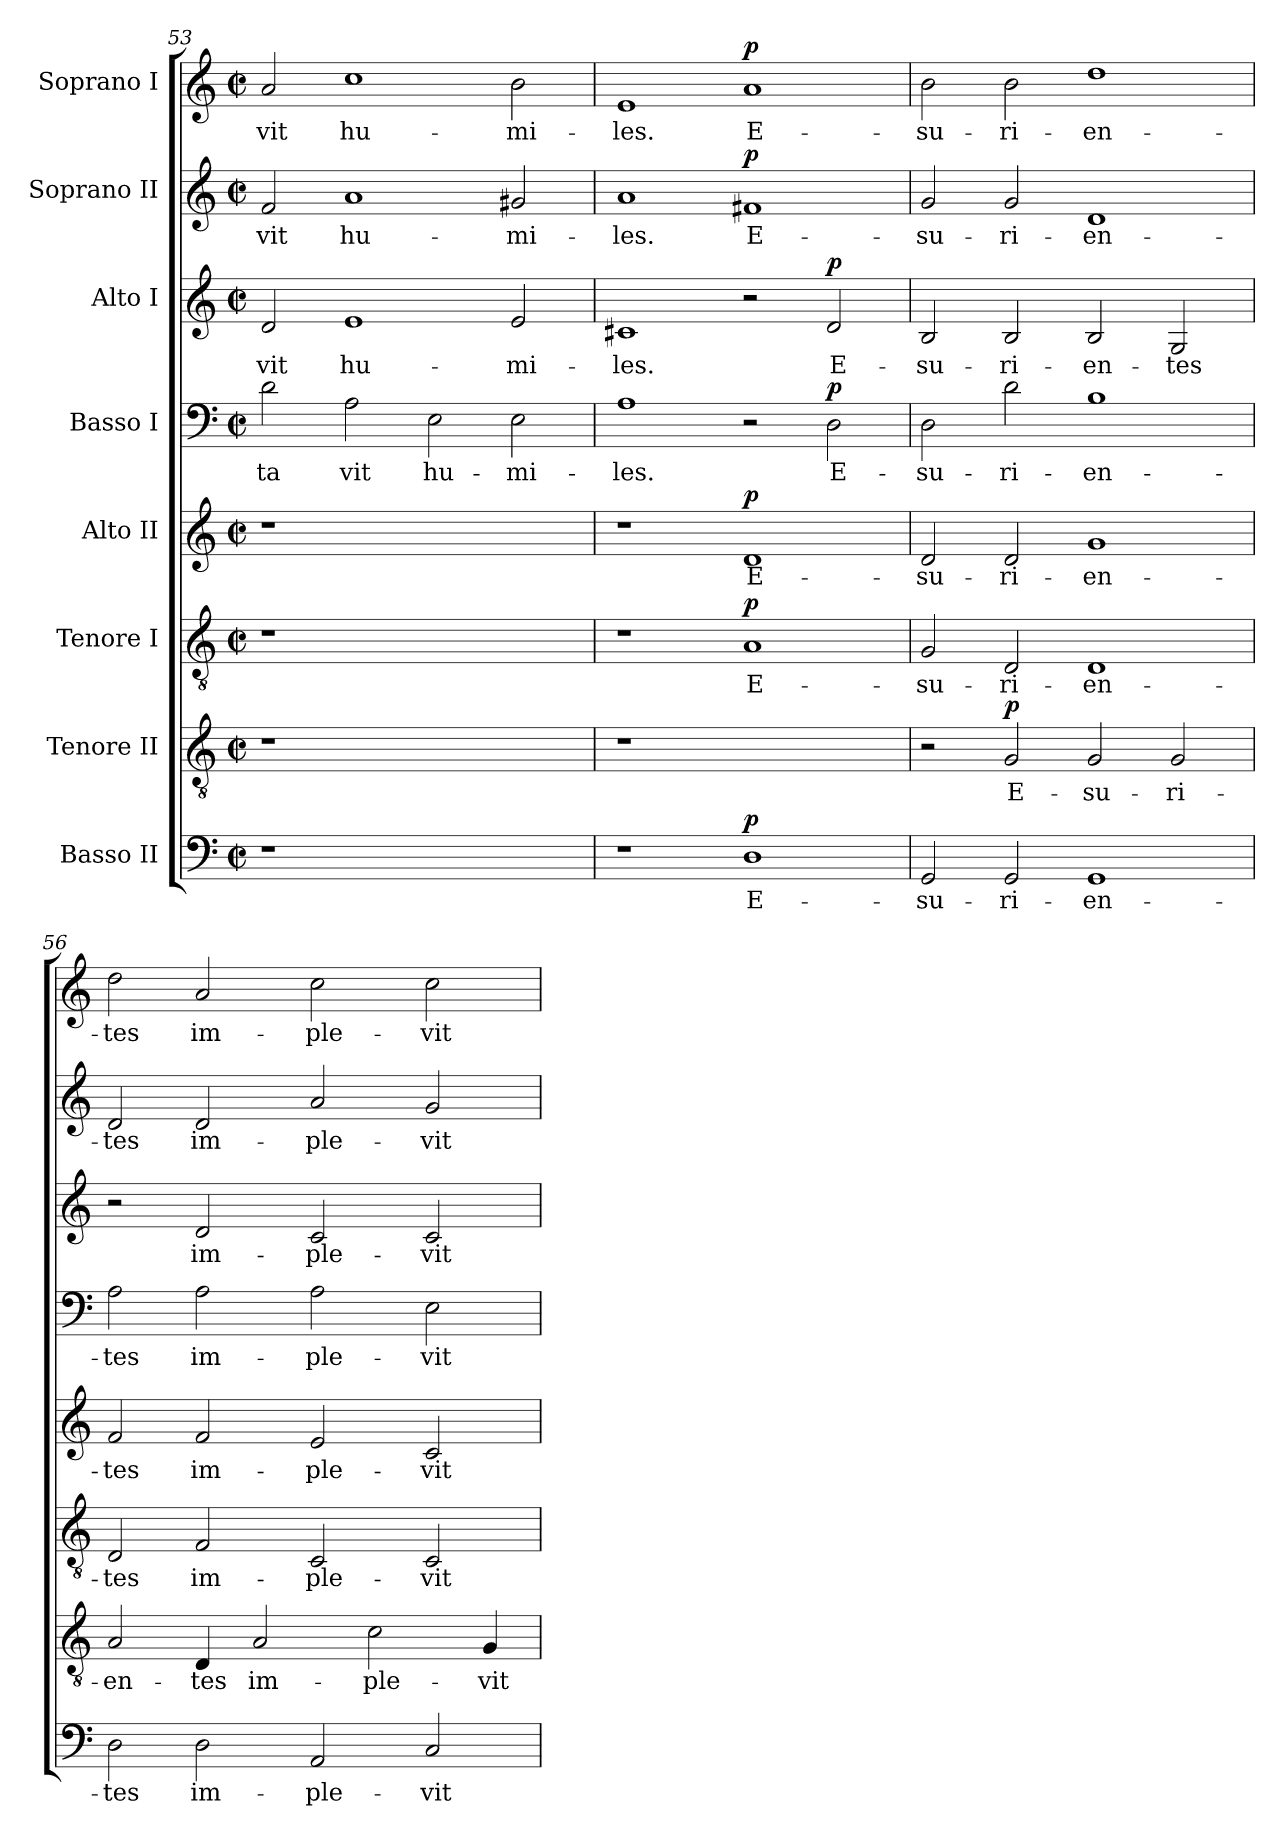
**kern	**text	**dynam	**kern	**text	**dynam	**kern	**text	**dynam	**kern	**text	**dynam	**kern	**text	**dynam	**kern	**text	**dynam	**kern	**text	**dynam	**kern	**text	**dynam
*part8	*part8	*part8	*part7	*part7	*part7	*part6	*part6	*part6	*part5	*part5	*part5	*part4	*part4	*part4	*part3	*part3	*part3	*part2	*part2	*part2	*part1	*part1	*part1
*staff8	*staff8	*staff8	*staff7	*staff7	*staff7	*staff6	*staff6	*staff6	*staff5	*staff5	*staff5	*staff4	*staff4	*staff4	*staff3	*staff3	*staff3	*staff2	*staff2	*staff2	*staff1	*staff1	*staff1
*I"Basso II	*	*	*I"Tenore II	*	*	*I"Tenore I	*	*	*I"Alto II	*	*	*I"Basso I	*	*	*I"Alto I	*	*	*I"Soprano II	*	*	*I"Soprano I	*	*
*clefF4	*	*	*clefGv2	*	*	*clefGv2	*	*	*clefG2	*	*	*clefF4	*	*	*clefG2	*	*	*clefG2	*	*	*clefG2	*	*
*k[]	*	*	*k[]	*	*	*k[]	*	*	*k[]	*	*	*k[]	*	*	*k[]	*	*	*k[]	*	*	*k[]	*	*
*C:	*	*	*C:	*	*	*C:	*	*	*C:	*	*	*C:	*	*	*C:	*	*	*C:	*	*	*C:	*	*
*M2/2	*	*	*M2/2	*	*	*M2/2	*	*	*M2/2	*	*	*M2/2	*	*	*M2/2	*	*	*M2/2	*	*	*M2/2	*	*
*met(c|)	*	*	*met(c|)	*	*	*met(c|)	*	*	*met(c|)	*	*	*met(c|)	*	*	*met(c|)	*	*	*met(c|)	*	*	*met(c|)	*	*
=53	=53	=53	=53	=53	=53	=53	=53	=53	=53	=53	=53	=53	=53	=53	=53	=53	=53	=53	=53	=53	=53	=53	=53
1r	.	.	1r	.	.	1r	.	.	1r	.	.	2d\	-ta	.	2d/	vit	.	2f/	vit	.	2a/	vit	.
.	.	.	.	.	.	.	.	.	.	.	.	2A\	vit	.	1e	hu-	.	1a	hu-	.	1cc	hu-	.
1ryy	.	.	1ryy	.	.	1ryy	.	.	1ryy	.	.	2E\	hu-	.	.	.	.	.	.	.	.	.	.
.	.	.	.	.	.	.	.	.	.	.	.	2E\	-mi-	.	2e/	-mi-	.	2g#X/	-mi-	.	2b\	-mi-	.
=54	=54	=54	=54	=54	=54	=54	=54	=54	=54	=54	=54	=54	=54	=54	=54	=54	=54	=54	=54	=54	=54	=54	=54
1r	.	.	1r	.	.	1r	.	.	1r	.	.	1A	-les.	.	1c#X	-les.	.	1a	-les.	.	1e	-les.	.
!	!	!LO:DY:a	!	!	!	!	!	!LO:DY:a	!	!	!LO:DY:a	!	!	!	!	!	!	!	!	!LO:DY:a	!	!	!LO:DY:a
1D	E-	p	1ryy	.	.	1A	E-	p	1d	E-	p	2r	.	.	2r	.	.	1f#X	E-	p	1a	E-	p
!	!	!	!	!	!	!	!	!	!	!	!	!	!	!LO:DY:a	!	!	!LO:DY:a	!	!	!	!	!	!
.	.	.	.	.	.	.	.	.	.	.	.	2D\	E-	p	2d/	E-	p	.	.	.	.	.	.
=55	=55	=55	=55	=55	=55	=55	=55	=55	=55	=55	=55	=55	=55	=55	=55	=55	=55	=55	=55	=55	=55	=55	=55
2GG/	-su-	.	2r	.	.	2G/	-su-	.	2d/	-su-	.	2D\	-su-	.	2B/	-su-	.	2g/	-su-	.	2b\	-su-	.
!	!	!	!	!	!LO:DY:a	!	!	!	!	!	!	!	!	!	!	!	!	!	!	!	!	!	!
2GG/	-ri-	.	2G/	E-	p	2D/	-ri-	.	2d/	-ri-	.	2d\	-ri-	.	2B/	-ri-	.	2g/	-ri-	.	2b\	-ri-	.
1GG	-en-	.	2G/	-su-	.	1D	-en-	.	1g	-en-	.	1B	-en-	.	2B/	-en-	.	1d	-en-	.	1dd	-en-	.
.	.	.	2G/	-ri-	.	.	.	.	.	.	.	.	.	.	2G/	-tes	.	.	.	.	.	.	.
=56	=56	=56	=56	=56	=56	=56	=56	=56	=56	=56	=56	=56	=56	=56	=56	=56	=56	=56	=56	=56	=56	=56	=56
2D\	-tes	.	2A/	-en-	.	2D/	-tes	.	2f/	-tes	.	2A\	-tes	.	2r	.	.	2d/	-tes	.	2dd\	-tes	.
2D\	im-	.	4D/	-tes	.	2F/	im-	.	2f/	im-	.	2A\	im-	.	2d/	im-	.	2d/	im-	.	2a/	im-	.
.	.	.	2A/	im-	.	.	.	.	.	.	.	.	.	.	.	.	.	.	.	.	.	.	.
2AA/	-ple-	.	.	.	.	2C/	-ple-	.	2e/	-ple-	.	2A\	-ple-	.	2c/	-ple-	.	2a/	-ple-	.	2cc\	-ple-	.
.	.	.	2c\	-ple-	.	.	.	.	.	.	.	.	.	.	.	.	.	.	.	.	.	.	.
2C/	-vit	.	.	.	.	2C/	-vit	.	2c/	-vit	.	2E\	-vit	.	2c/	-vit	.	2g/	-vit	.	2cc\	-vit	.
.	.	.	4G/	-vit	.	.	.	.	.	.	.	.	.	.	.	.	.	.	.	.	.	.	.
=	=	=	=	=	=	=	=	=	=	=	=	=	=	=	=	=	=	=	=	=	=	=	=
*-	*-	*-	*-	*-	*-	*-	*-	*-	*-	*-	*-	*-	*-	*-	*-	*-	*-	*-	*-	*-	*-	*-	*-
